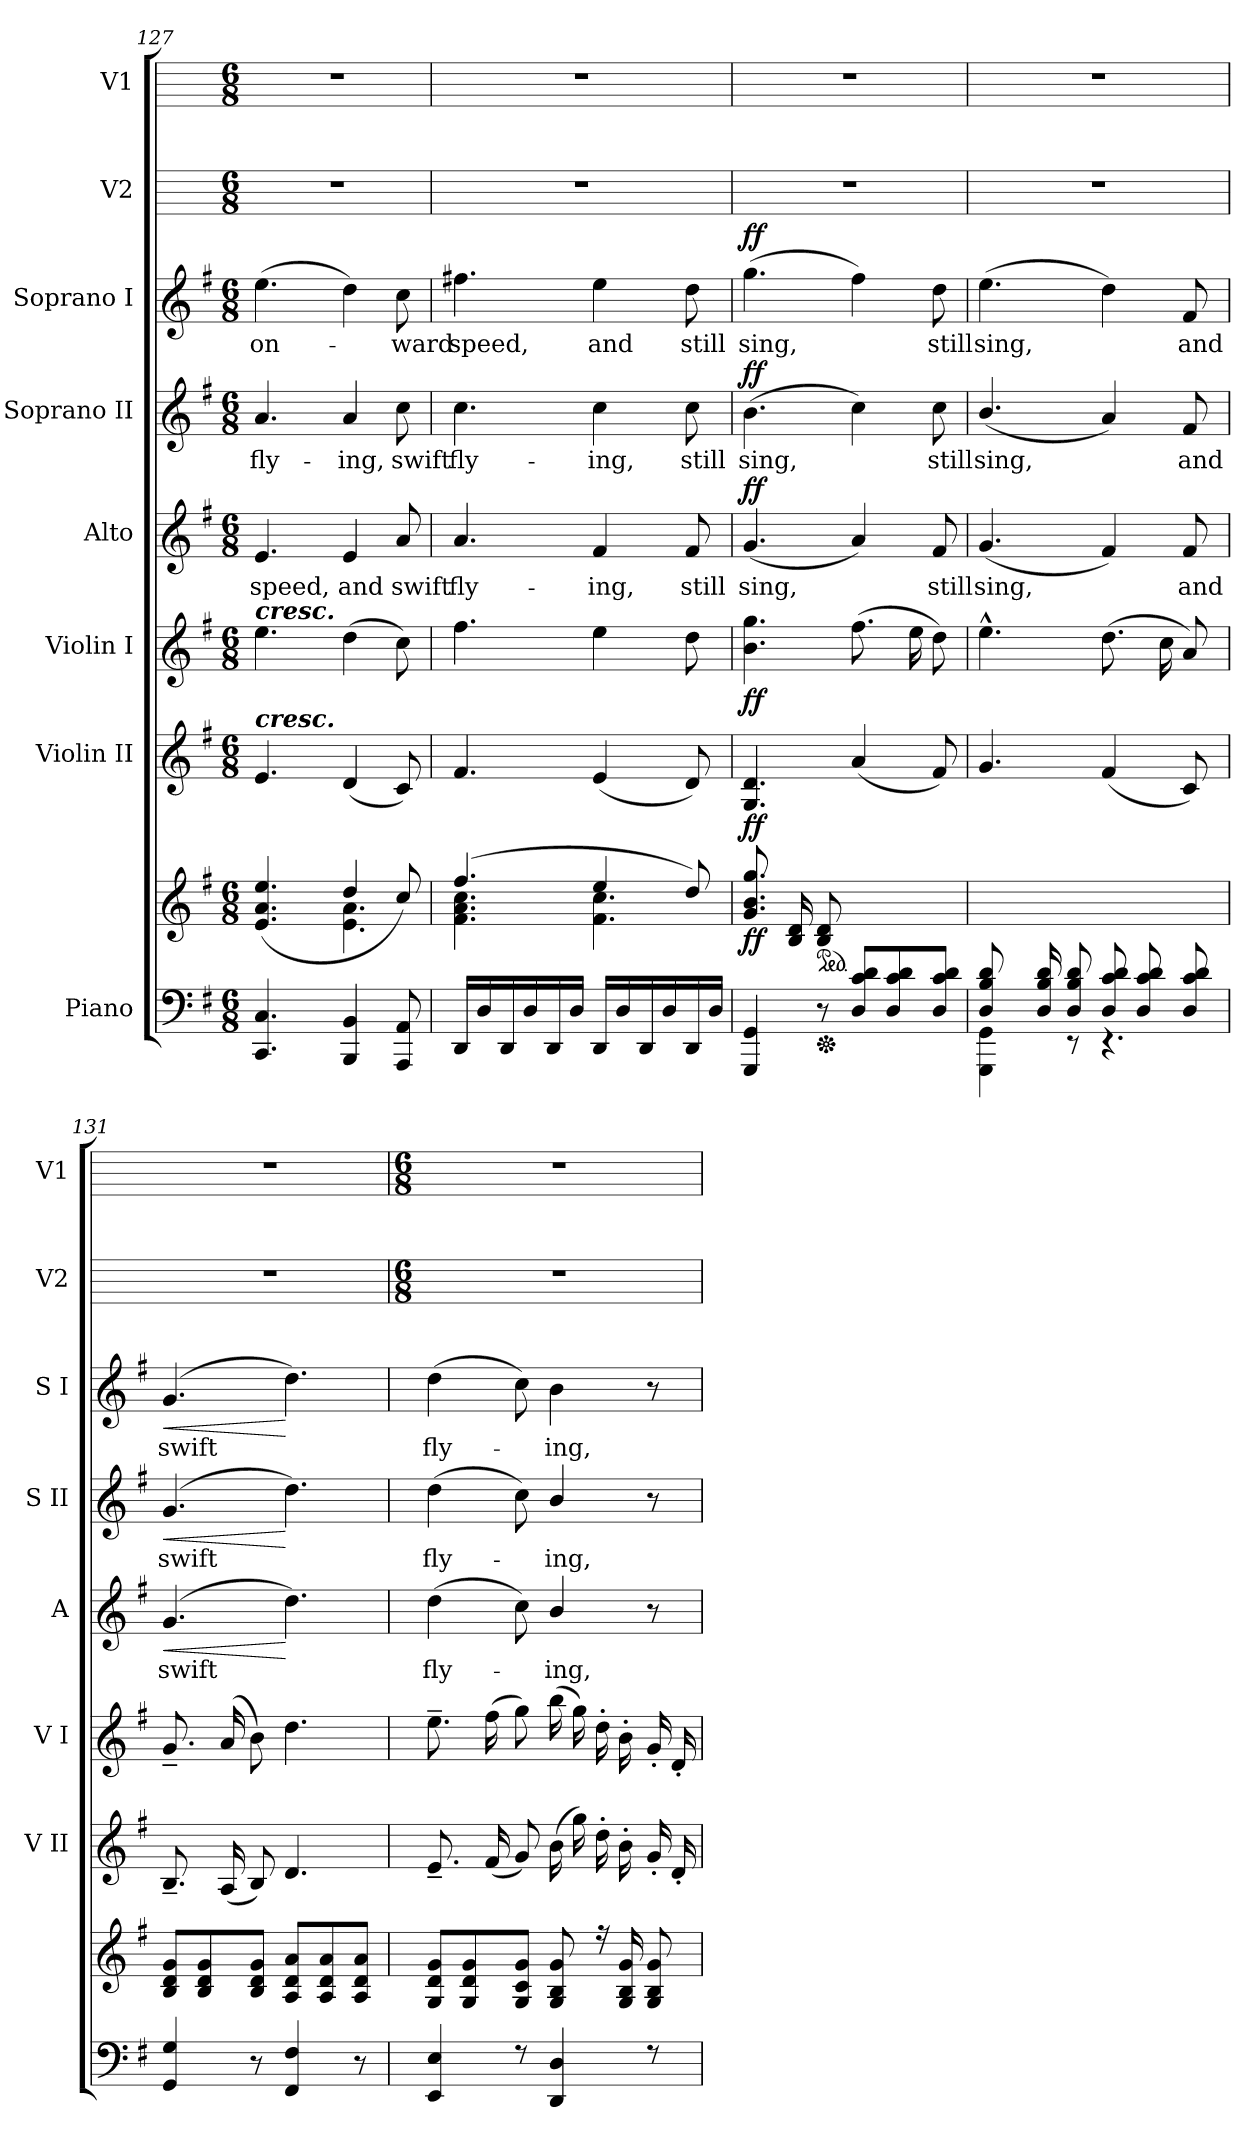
**kern	**kern	**dynam	**kern	**dynam	**kern	**dynam	**kern	**text	**dynam	**kern	**text	**dynam	**kern	**text	**dynam	**kern	**kern
*part8	*part8	*part8	*part7	*part7	*part6	*part6	*part5	*part5	*part5	*part4	*part4	*part4	*part3	*part3	*part3	*part2	*part1
*staff9	*staff8	*staff8/9	*staff7	*staff7	*staff6	*staff6	*staff5	*staff5	*staff5	*staff4	*staff4	*staff4	*staff3	*staff3	*staff3	*staff2	*staff1
*I"Piano	*	*	*I"Violin II	*	*I"Violin I	*	*I"Alto	*	*	*I"Soprano II	*	*	*I"Soprano I	*	*	*I"V2	*I"V1
*	*	*	*I'V II	*	*I'V I	*	*I'A	*	*	*I'S II	*	*	*I'S I	*	*	*I'V2	*I'V1
!!LO:LB:g=z
*clefF4	*clefG2	*	*clefG2	*	*clefG2	*	*clefG2	*	*	*clefG2	*	*	*clefG2	*	*	*	*
*k[f#]	*k[f#]	*	*k[f#]	*	*k[f#]	*	*k[f#]	*	*	*k[f#]	*	*	*k[f#]	*	*	*	*
*G:	*G:	*	*G:	*	*G:	*	*G:	*	*	*G:	*	*	*G:	*	*	*	*
*M6/8	*M6/8	*	*M6/8	*	*M6/8	*	*M6/8	*	*	*M6/8	*	*	*M6/8	*	*	*M6/8	*M6/8
=127	=127	=127	=127	=127	=127	=127	=127	=127	=127	=127	=127	=127	=127	=127	=127	=127	=127
*	*^	*	*	*	*	*	*	*	*	*	*	*	*	*	*	*	*
!	!	!	!	!	!	!LO:TX:a:Bi:t=cresc.	!	!	!	!	!	!	!	!	!	!	!	!
!	!	!	!	!LO:TX:a:Bi:t=cresc.	!	!	!	!	!	!	!	!	!	!	!	!	!	!
!	!	!	!	!	!	!	!	!	!LO:LY:b	!	!	!LO:LY:b	!	!	!LO:LY:b	!	!	!
4.CC 4.C	(<4.e/ 4.a/ 4.ee/	4ryy	.	4.e	.	4.ee	.	4.e	speed,	.	4.a	fly-	.	(>4.ee	on-	.	2.r	2.r
.	.	8ryy	.	.	.	.	.	.	.	.	.	.	.	.	.	.	.	.
!	!	!	!	!	!	!	!	!	!LO:LY:b	!	!	!LO:LY:b	!	!	!	!	!	!
4BBB 4BB	4dd/	4.e\ 4.a\	.	(<4d	.	(>4dd	.	4e	and	.	4a	-ing,	.	4dd)	.	.	.	.
!	!	!	!	!	!	!	!	!	!LO:LY:b	!	!	!LO:LY:b	!	!	!LO:LY:b	!	!	!
8AAA 8AA	8cc/)	.	.	8c)	.	8cc)	.	8a	swift	.	8cc	swift	.	8cc	ward	.	.	.
=128	=128	=128	=128	=128	=128	=128	=128	=128	=128	=128	=128	=128	=128	=128	=128	=128	=128	=128
!	!	!	!	!	!	!	!	!	!LO:LY:b	!	!	!LO:LY:b	!	!	!LO:LY:b	!	!	!
16DDLL	(>4.ff#/	4.f#\ 4.a\ 4.cc\	.	4.f#	.	4.ff#	.	4.a	fly-	.	4.cc	fly-	.	4.ff#X	speed,	.	2.r	2.r
16D	.	.	.	.	.	.	.	.	.	.	.	.	.	.	.	.	.	.
16DD	.	.	.	.	.	.	.	.	.	.	.	.	.	.	.	.	.	.
16D	.	.	.	.	.	.	.	.	.	.	.	.	.	.	.	.	.	.
16DD	.	.	.	.	.	.	.	.	.	.	.	.	.	.	.	.	.	.
16DJJ	.	.	.	.	.	.	.	.	.	.	.	.	.	.	.	.	.	.
!	!	!	!	!	!	!	!	!	!LO:LY:b	!	!	!LO:LY:b	!	!	!LO:LY:b	!	!	!
16DDLL	4ee/	4.f#\ 4.cc\	.	(<4e	.	4ee	.	4f#	-ing,	.	4cc	-ing,	.	4ee	and	.	.	.
16D	.	.	.	.	.	.	.	.	.	.	.	.	.	.	.	.	.	.
16DD	.	.	.	.	.	.	.	.	.	.	.	.	.	.	.	.	.	.
16D	.	.	.	.	.	.	.	.	.	.	.	.	.	.	.	.	.	.
!	!	!	!	!	!	!	!	!	!LO:LY:b	!	!	!LO:LY:b	!	!	!LO:LY:b	!	!	!
16DD	8dd/)	.	.	8d)	.	8dd	.	8f#	still	.	8cc	still	.	8dd	still	.	.	.
16DJJ	.	.	.	.	.	.	.	.	.	.	.	.	.	.	.	.	.	.
=129	=129	=129	=129	=129	=129	=129	=129	=129	=129	=129	=129	=129	=129	=129	=129	=129	=129	=129
*^	*	*	*	*	*	*	*	*	*	*	*	*	*	*	*	*	*	*
!	!	!	!	!LO:DY:b	!	!LO:DY:b	!	!LO:DY:b	!	!LO:LY:b	!LO:DY:b	!	!LO:LY:b	!LO:DY:b	!	!LO:LY:b	!LO:DY:b	!	!
4.ryy	4GGG 4GG	8.g/ 8.b/ 8.gg/L	4ryy	ff	4.G 4.d	ff	4.b 4.gg	ff	(<4.g	sing,	ff	(>4.b	sing,	ff	(>4.gg	sing,	ff	2.r	2.r
.	.	16B/ 16d/L	.	.	.	.	.	.	.	.	.	.	.	.	.	.	.	.	.
*Xped	*	*	*	*	*	*	*	*	*	*	*	*	*	*	*	*	*	*	*
*	*	*ped	*	*	*	*	*	*	*	*	*	*	*	*	*	*	*	*	*
.	8r	8B/ 8d/J	2ryy	.	.	.	.	.	.	.	.	.	.	.	.	.	.	.	.
8D/ 8c/ 8d/L	4.ryy	4.ryy	.	.	(<4a	.	(>8.ff#L	.	4a)	.	.	4cc)	.	.	4ff#)	.	.	.	.
8D/ 8c/ 8d/	.	.	.	.	.	.	.	.	.	.	.	.	.	.	.	.	.	.	.
.	.	.	.	.	.	.	16eeL	.	.	.	.	.	.	.	.	.	.	.	.
!	!	!	!	!	!	!	!	!	!	!LO:LY:b	!	!	!LO:LY:b	!	!	!LO:LY:b	!	!	!
8D/ 8c/ 8d/J	.	.	.	.	8f#)	.	8ddJ)	.	8f#	still	.	8cc	still	.	8dd	still	.	.	.
=130	=130	=130	=130	=130	=130	=130	=130	=130	=130	=130	=130	=130	=130	=130	=130	=130	=130	=130	=130
!	!	!	!	!	!	!	!	!	!	!LO:LY:b	!	!	!LO:LY:b	!	!	!LO:LY:b	!	!	!
8D/ 8B/ 8d/	4GGG\ 4GG\	8ryy	4ryy	.	4.g	.	4.ee^^	.	(<4.g	sing,	.	(<4.b/	sing,	.	(>4.ee	sing,	.	2.r	2.r
16ryy	.	16ryy	.	.	.	.	.	.	.	.	.	.	.	.	.	.	.	.	.
16D/ 16B/ 16d/LL	.	2ryy	.	.	.	.	.	.	.	.	.	.	.	.	.	.	.	.	.
8D/ 8B/ 8d/J	8r	.	2ryy	.	.	.	.	.	.	.	.	.	.	.	.	.	.	.	.
8D/ 8c/ 8d/L	4.r	.	.	.	(<4f#	.	(>8.ddL	.	4f#)	.	.	4a)	.	.	4dd)	.	.	.	.
8D/ 8c/ 8d/	.	.	.	.	.	.	.	.	.	.	.	.	.	.	.	.	.	.	.
.	.	.	.	.	.	.	16ccL	.	.	.	.	.	.	.	.	.	.	.	.
!	!	!	!	!	!	!	!	!	!	!LO:LY:b	!	!	!LO:LY:b	!	!	!LO:LY:b	!	!	!
8D/ 8c/ 8d/J	.	.	.	.	8c)	.	8aJ)	.	8f#	and	.	8f#	and	.	8f#	and	.	.	.
.	.	16ryy	.	.	.	.	.	.	.	.	.	.	.	.	.	.	.	.	.
*v	*v	*	*	*	*	*	*	*	*	*	*	*	*	*	*	*	*	*	*
=131	=131	=131	=131	=131	=131	=131	=131	=131	=131	=131	=131	=131	=131	=131	=131	=131	=131	=131
!	!	!	!	!	!	!	!	!	!LO:LY:b	!LO:HP:b	!	!LO:LY:b	!LO:HP:b	!	!LO:LY:b	!LO:HP:b	!	!
4GG 4G	8B/ 8d/ 8g/L	2.ryy	.	8.B~L	.	8.g~L	.	(<4.g	swift	<	(<4.g	swift	<	(<4.g	swift	<	2.r	2.r
.	8B/ 8d/ 8g/	.	.	.	.	.	.	.	.	.	.	.	.	.	.	.	.	.
.	.	.	.	(<16AL	.	(<16aL	.	.	.	.	.	.	.	.	.	.	.	.
8r	8B/ 8d/ 8g/J	.	.	8BJ)	.	8bJ)	.	.	.	.	.	.	.	.	.	.	.	.
4FF# 4F#	8A/ 8d/ 8a/L	.	.	4.d	.	4.dd	.	4.dd)	.	[	4.dd)	.	[	4.dd)	.	[	.	.
.	8A/ 8d/ 8a/	.	.	.	.	.	.	.	.	.	.	.	.	.	.	.	.	.
8r	8A/ 8d/ 8a/J	.	.	.	.	.	.	.	.	.	.	.	.	.	.	.	.	.
!!LO:LB:g=z
=132	=132	=132	=132	=132	=132	=132	=132	=132	=132	=132	=132	=132	=132	=132	=132	=132	=132	=132
*	*	*	*	*	*	*	*	*	*	*	*	*	*	*	*	*	*M6/8	*M6/8
*^	*	*	*	*	*	*	*	*	*	*	*	*	*	*	*	*	*	*
!	!	!	!	!	!	!	!	!	!	!LO:LY:b	!	!	!LO:LY:b	!	!	!LO:LY:b	!	!	!
4EE 4E	2.ryy	8G 8d 8gL	2.ryy	.	8.e~L	.	8.ee~L	.	(>4dd	fly-	.	(>4dd	fly-	.	(>4dd	fly-	.	2.r	2.r
.	.	8G 8d 8g	.	.	.	.	.	.	.	.	.	.	.	.	.	.	.	.	.
.	.	.	.	.	(<16f#L	.	(>16ff#L	.	.	.	.	.	.	.	.	.	.	.	.
8r	.	8G 8c 8gJ	.	.	8gJ)	.	8ggJ)	.	8cc)	.	.	8cc)	.	.	8cc)	.	.	.	.
!	!	!	!	!	!	!	!	!	!	!LO:LY:b	!	!	!LO:LY:b	!	!	!LO:LY:b	!	!	!
4DD 4D	.	8G 8B 8g	.	.	(16bLL	.	(>16bbLL	.	4b/	ing,	.	4b/	ing,	.	4b	ing,	.	.	.
.	.	.	.	.	16gg)	.	16gg)	.	.	.	.	.	.	.	.	.	.	.	.
.	.	16r	.	.	16dd'	.	16dd'	.	.	.	.	.	.	.	.	.	.	.	.
.	.	16G 16B 16gLL	.	.	16b'	.	16b'	.	.	.	.	.	.	.	.	.	.	.	.
8r	.	8G 8B 8gJ	.	.	16g'	.	16g'	.	8r	.	.	8r	.	.	8r	.	.	.	.
.	.	.	.	.	16d'JJ	.	16d'JJ	.	.	.	.	.	.	.	.	.	.	.	.
*v	*v	*	*	*	*	*	*	*	*	*	*	*	*	*	*	*	*	*	*
*	*v	*v	*	*	*	*	*	*	*	*	*	*	*	*	*	*	*	*
=	=	=	=	=	=	=	=	=	=	=	=	=	=	=	=	=	=
*-	*-	*-	*-	*-	*-	*-	*-	*-	*-	*-	*-	*-	*-	*-	*-	*-	*-
